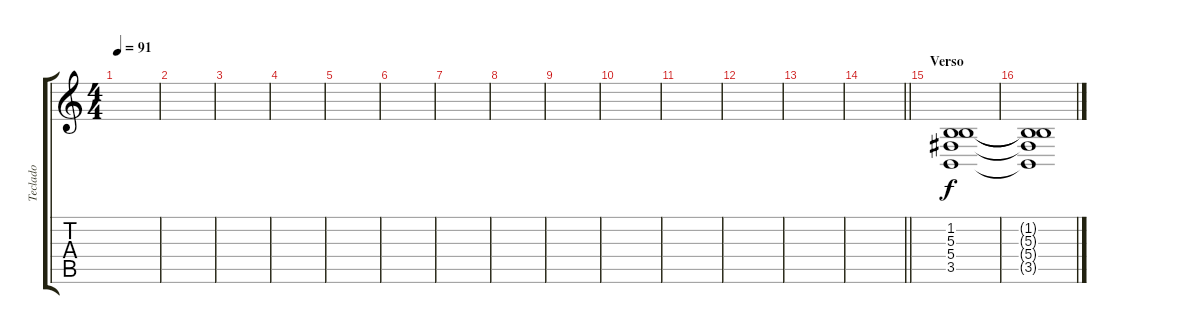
\track ("Teclado" "Teclado") {instrument pad7halo}
\staff {score tabs}
\tuning (Eb4 Bb3 Gb3 Db3 Ab2 Eb2) {hide}
\ts (4 4)
\tempo 91
\clef g2
\ks c
|
|
|
|
|
|
|
|
|
|
|
|
|
\barLineRight lightlight
|
\section ("" "Verso")
(1.2 5.3 5.4 3.5).1 |
(1.2{t} 5.3{t} 5.4{t} 3.5{t}).1
